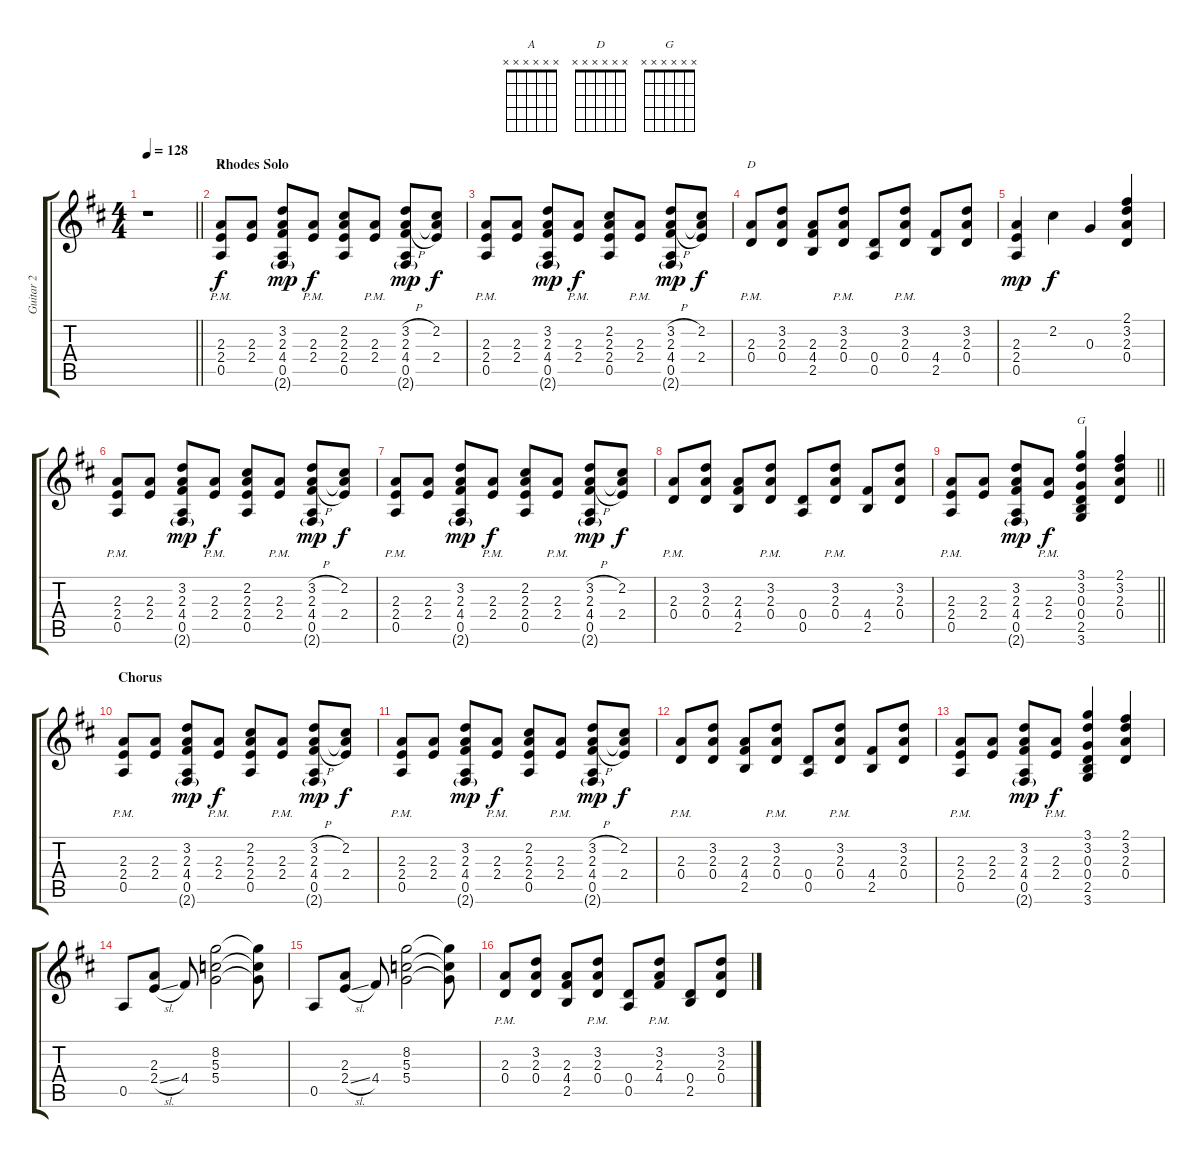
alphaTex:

\track ("Guitar 2" "Guitar 2") {instrument electricguitarclean}
\staff {score tabs}
\tuning (E4 B3 G3 D3 A2 E2) {hide}
\chord ("A" x x x x x x)
\chord ("D" x x x x x x)
\chord ("G" x x x x x x)
\ts (4 4)
\tempo 128
\clef g2
\barLineRight lightlight
\ks d
r.1{dy f} |
\section ("" "Rhodes Solo")
(2.3{pm} 2.4{pm} 0.5{pm}).8{ch "A"} (2.3 2.4).8 (3.2 2.3 4.4 0.5 2.6{g}).8{dy mp} (2.3{pm} 2.4{pm}).8{dy f} (2.2 2.3 2.4 0.5).8 (2.3{pm} 2.4{pm}).8 (3.2{h} 2.3 4.4{h} 0.5 2.6{g}).8{dy mp} (2.2 2.3{t} 2.4).8{dy f} |
(2.3{pm} 2.4{pm} 0.5{pm}).8 (2.3 2.4).8 (3.2 2.3 4.4 0.5 2.6{g}).8{dy mp} (2.3{pm} 2.4{pm}).8{dy f} (2.2 2.3 2.4 0.5).8 (2.3{pm} 2.4{pm}).8 (3.2{h} 2.3 4.4{h} 0.5 2.6{g}).8{dy mp} (2.2 2.3{t} 2.4).8{dy f} |
(2.3{pm} 0.4{pm}).8{ch "D"} (3.2 2.3 0.4).8 (2.3 4.4 2.5).8 (3.2{pm} 2.3{pm} 0.4{pm}).8 (0.4 0.5).8 (3.2{pm} 2.3{pm} 0.4{pm}).8 (4.4 2.5).8 (3.2 2.3 0.4).8 |
(2.3 2.4 0.5).4{dy mp} 2.2.4{dy f} 0.3.4 (2.1 3.2 2.3 0.4).4 |
(2.3{pm} 2.4{pm} 0.5{pm}).8 (2.3 2.4).8 (3.2 2.3 4.4 0.5 2.6{g}).8{dy mp} (2.3{pm} 2.4{pm}).8{dy f} (2.2 2.3 2.4 0.5).8 (2.3{pm} 2.4{pm}).8 (3.2{h} 2.3 4.4{h} 0.5 2.6{g}).8{dy mp} (2.2 2.3{t} 2.4).8{dy f} |
(2.3{pm} 2.4{pm} 0.5{pm}).8 (2.3 2.4).8 (3.2 2.3 4.4 0.5 2.6{g}).8{dy mp} (2.3{pm} 2.4{pm}).8{dy f} (2.2 2.3 2.4 0.5).8 (2.3{pm} 2.4{pm}).8 (3.2{h} 2.3 4.4{h} 0.5 2.6{g}).8{dy mp} (2.2 2.3{t} 2.4).8{dy f} |
(2.3{pm} 0.4{pm}).8 (3.2 2.3 0.4).8 (2.3 4.4 2.5).8 (3.2{pm} 2.3{pm} 0.4{pm}).8 (0.4 0.5).8 (3.2{pm} 2.3{pm} 0.4{pm}).8 (4.4 2.5).8 (3.2 2.3 0.4).8 |
\barLineRight lightlight
(2.3{pm} 2.4{pm} 0.5{pm}).8 (2.3 2.4).8 (3.2 2.3 4.4 0.5 2.6{g}).8{dy mp} (2.3{pm} 2.4{pm}).8{dy f} (3.1 3.2 0.3 0.4 2.5 3.6).4{ch "G"} (2.1 3.2 2.3 0.4).4 |
\section ("" "Chorus")
(2.3{pm} 2.4{pm} 0.5{pm}).8 (2.3 2.4).8 (3.2 2.3 4.4 0.5 2.6{g}).8{dy mp} (2.3{pm} 2.4{pm}).8{dy f} (2.2 2.3 2.4 0.5).8 (2.3{pm} 2.4{pm}).8 (3.2{h} 2.3 4.4{h} 0.5 2.6{g}).8{dy mp} (2.2 2.3{t} 2.4).8{dy f} |
(2.3{pm} 2.4{pm} 0.5{pm}).8 (2.3 2.4).8 (3.2 2.3 4.4 0.5 2.6{g}).8{dy mp} (2.3{pm} 2.4{pm}).8{dy f} (2.2 2.3 2.4 0.5).8 (2.3{pm} 2.4{pm}).8 (3.2{h} 2.3 4.4{h} 0.5 2.6{g}).8{dy mp} (2.2 2.3{t} 2.4).8{dy f} |
(2.3{pm} 0.4{pm}).8 (3.2 2.3 0.4).8 (2.3 4.4 2.5).8 (3.2{pm} 2.3{pm} 0.4{pm}).8 (0.4 0.5).8 (3.2{pm} 2.3{pm} 0.4{pm}).8 (4.4 2.5).8 (3.2 2.3 0.4).8 |
(2.3{pm} 2.4{pm} 0.5{pm}).8 (2.3 2.4).8 (3.2 2.3 4.4 0.5 2.6{g}).8{dy mp} (2.3{pm} 2.4{pm}).8{dy f} (3.1 3.2 0.3 0.4 2.5 3.6).4 (2.1 3.2 2.3 0.4).4 |
0.5.8 (2.3 2.4{sl}).8 4.4.8 (8.2 5.3 5.4).2 (8.2{t} 5.3{t} 5.4{t}).8 |
0.5.8 (2.3 2.4{sl}).8 4.4.8 (8.2 5.3 5.4).2 (8.2{t} 5.3{t} 5.4{t}).8 |
(2.3{pm} 0.4{pm}).8 (3.2 2.3 0.4).8 (2.3 4.4 2.5).8 (3.2{pm} 2.3{pm} 0.4{pm}).8 (0.4 0.5).8 (3.2{pm} 2.3{pm} 4.4{pm}).8 (0.4 2.5).8 (3.2 2.3 0.4).8
